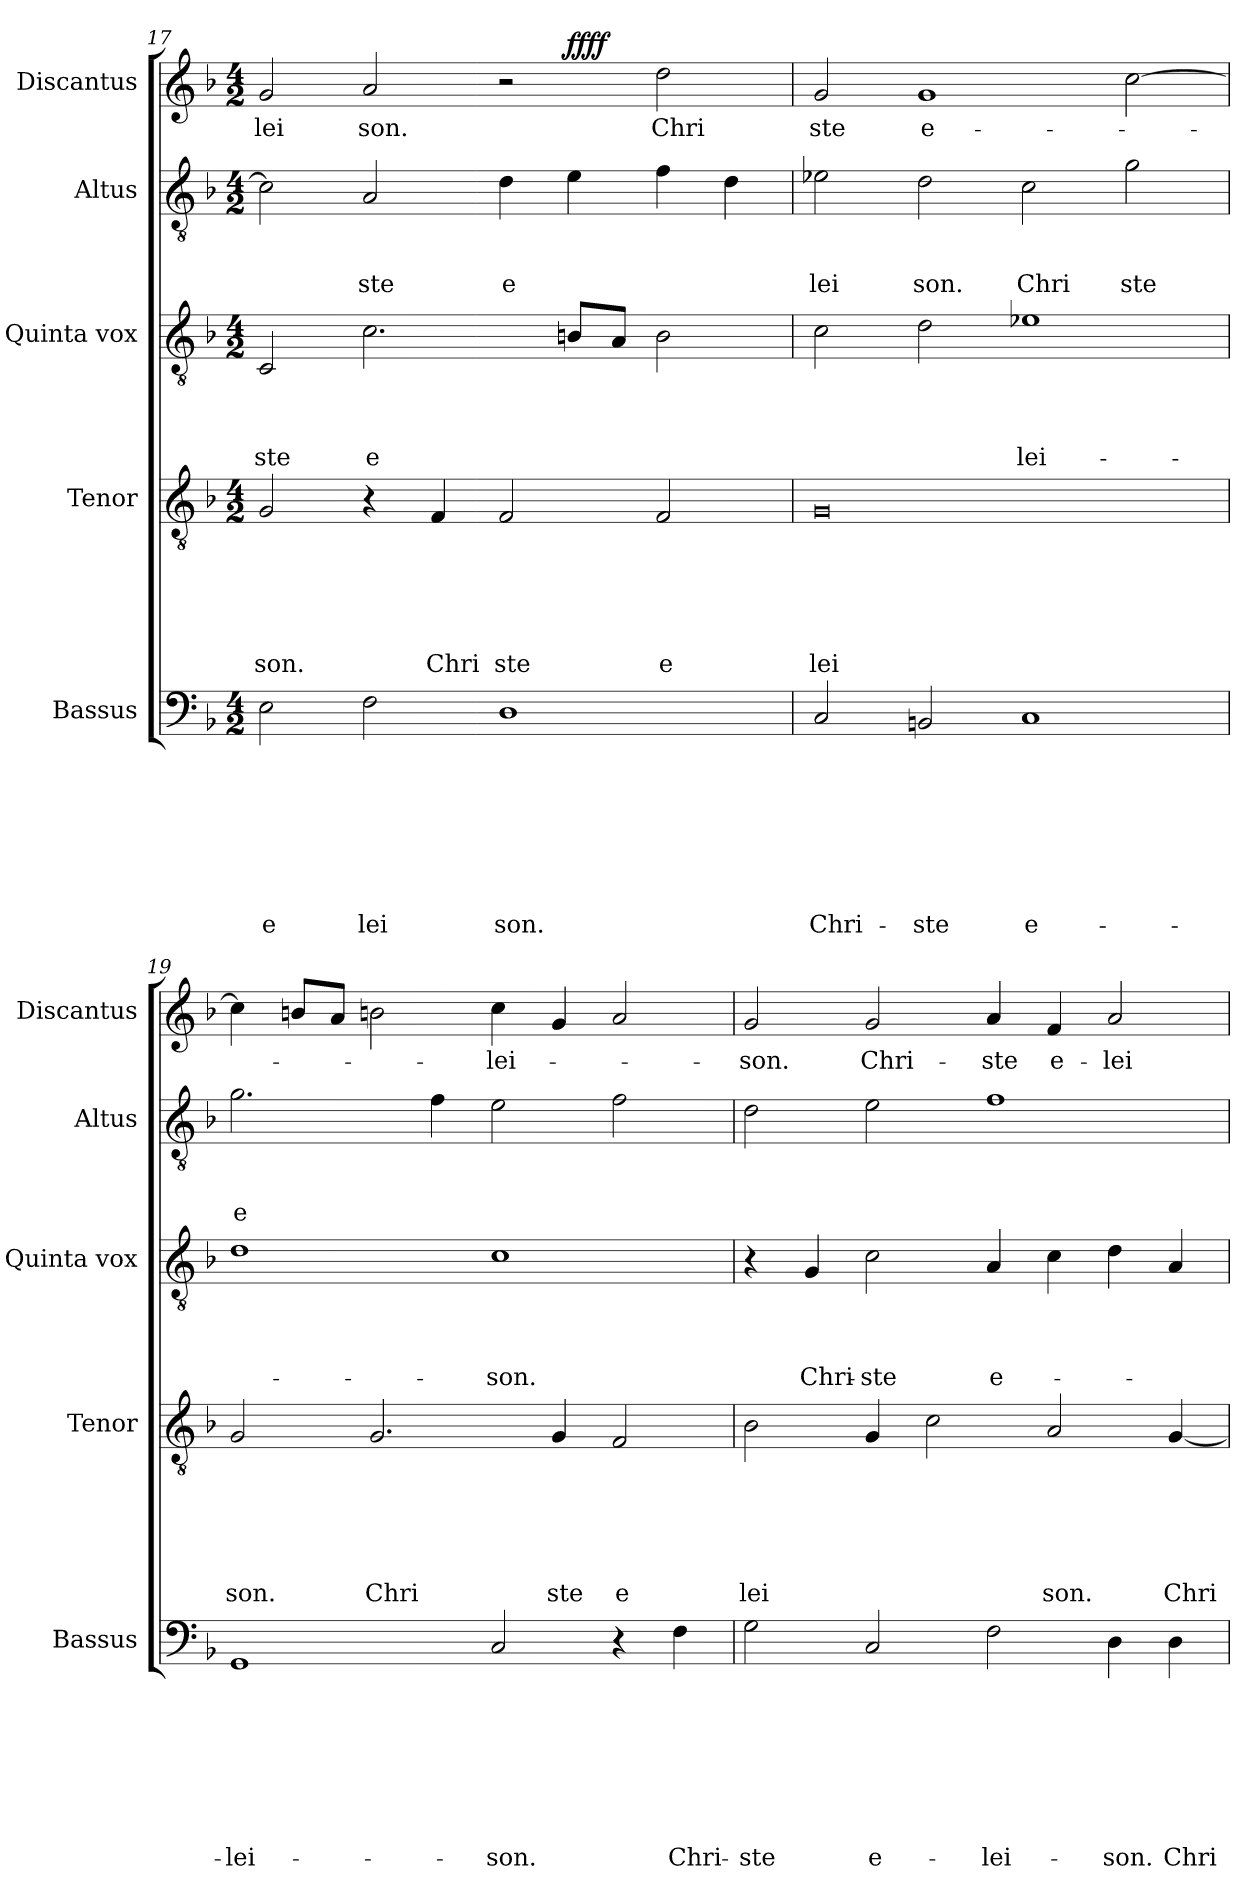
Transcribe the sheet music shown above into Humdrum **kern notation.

**kern	**text	**text	**text	**text	**text	**text	**text	**text	**kern	**text	**text	**text	**text	**text	**text	**kern	**text	**text	**text	**text	**kern	**text	**text	**text	**kern	**text	**dynam
*part5	*part5	*part5	*part5	*part5	*part5	*part5	*part5	*part5	*part4	*part4	*part4	*part4	*part4	*part4	*part4	*part3	*part3	*part3	*part3	*part3	*part2	*part2	*part2	*part2	*part1	*part1	*part1
*staff5	*staff5	*staff5	*staff5	*staff5	*staff5	*staff5	*staff5	*staff5	*staff4	*staff4	*staff4	*staff4	*staff4	*staff4	*staff4	*staff3	*staff3	*staff3	*staff3	*staff3	*staff2	*staff2	*staff2	*staff2	*staff1	*staff1	*staff1
*I"Bassus	*	*	*	*	*	*	*	*	*I"Tenor	*	*	*	*	*	*	*I"Quinta vox	*	*	*	*	*I"Altus	*	*	*	*I"Discantus	*	*
*I'Bassus	*	*	*	*	*	*	*	*	*I'Tenor	*	*	*	*	*	*	*I'Quinta vox	*	*	*	*	*I'Altus	*	*	*	*I'Discantus	*	*
*clefF4	*	*	*	*	*	*	*	*	*clefGv2	*	*	*	*	*	*	*clefGv2	*	*	*	*	*clefGv2	*	*	*	*clefG2	*	*
*ITrd-3c-5	*	*	*	*	*	*	*	*	*ITrd-3c-5	*	*	*	*	*	*	*	*	*	*	*	*ITrd-3c-5	*	*	*	*ITrd-3c-5	*	*
*k[b-e-]	*	*	*	*	*	*	*	*	*k[b-e-]	*	*	*	*	*	*	*k[b-]	*	*	*	*	*k[b-e-]	*	*	*	*k[b-e-]	*	*
*B-:	*	*	*	*	*	*	*	*	*B-:	*	*	*	*	*	*	*F:	*	*	*	*	*B-:	*	*	*	*B-:	*	*
*M4/2	*	*	*	*	*	*	*	*	*M4/2	*	*	*	*	*	*	*M4/2	*	*	*	*	*M4/2	*	*	*	*M4/2	*	*
=17	=17	=17	=17	=17	=17	=17	=17	=17	=17	=17	=17	=17	=17	=17	=17	=17	=17	=17	=17	=17	=17	=17	=17	=17	=17	=17	=17
!	!	!	!	!	!	!	!	!LO:LY:b	!	!	!	!	!	!	!LO:LY:b	!	!	!	!	!LO:LY:b	!	!	!	!	!	!LO:LY:b	!
*	*	*	*	*	*	*	*	*	*	*	*	*	*	*	*	*	*	*	*	*	*	*	*	*	*^	*	*
2A\	.	.	.	.	.	.	.	e	2c/	.	.	.	.	.	son.	2C/	.	.	.	ste	2f\]	.	.	.	2cc/	1ryy	lei	.
!	!	!	!	!	!	!	!	!LO:LY:b	!	!	!	!	!	!	!	!	!	!	!	!LO:LY:b	!	!	!	!LO:LY:b	!	!	!LO:LY:b	!
2B-\	.	.	.	.	.	.	.	lei	4r	.	.	.	.	.	.	2.c\	.	.	.	e	2d/	.	.	ste	2dd/	.	son.	.
!	!	!	!	!	!	!	!	!	!	!	!	!	!	!	!LO:LY:b	!	!	!	!	!	!	!	!	!	!	!	!	!
.	.	.	.	.	.	.	.	.	4B-/	.	.	.	.	.	Chri	.	.	.	.	.	.	.	.	.	.	.	.	.
!	!	!	!	!	!	!	!	!LO:LY:b	!	!	!	!	!	!	!LO:LY:b	!	!	!	!	!	!	!	!	!LO:LY:b	!	!	!	!
1G	.	.	.	.	.	.	.	son.	2B-/	.	.	.	.	.	ste	.	.	.	.	.	4g\	.	.	e	2r	4ryy	.	.
!	!	!	!	!	!	!	!	!	!	!	!	!	!	!	!	!	!	!	!	!	!	!	!	!	!	!	!	!LO:DY:a
.	.	.	.	.	.	.	.	.	.	.	.	.	.	.	.	8B/L	.	.	.	.	4a\	.	.	.	.	2.ryy	.	ffff
.	.	.	.	.	.	.	.	.	.	.	.	.	.	.	.	8A/J	.	.	.	.	.	.	.	.	.	.	.	.
!	!	!	!	!	!	!	!	!	!	!	!	!	!	!	!LO:LY:b	!	!	!	!	!	!	!	!	!	!	!	!LO:LY:b	!
.	.	.	.	.	.	.	.	.	2B-/	.	.	.	.	.	e	2B\	.	.	.	.	4b-\	.	.	.	2gg\	.	Chri	.
.	.	.	.	.	.	.	.	.	.	.	.	.	.	.	.	.	.	.	.	.	4g\	.	.	.	.	.	.	.
!!LO:PB:g=z
=18	=18	=18	=18	=18	=18	=18	=18	=18	=18	=18	=18	=18	=18	=18	=18	=18	=18	=18	=18	=18	=18	=18	=18	=18	=18	=18	=18	=18
!	!	!	!	!	!	!	!	!LO:LY:b	!	!	!	!	!	!	!LO:LY:b	!	!	!	!	!	!	!	!	!LO:LY:b	!	!	!LO:LY:b	!
*	*	*	*	*	*	*	*	*	*	*	*	*	*	*	*	*	*	*	*	*	*	*	*	*	*v	*v	*	*
2F/	.	.	.	.	.	.	.	Chri-	0c	.	.	.	.	.	lei	2c\	.	.	.	.	2a-X\	.	.	lei	2cc/	ste	.
!	!	!	!	!	!	!	!	!LO:LY:b	!	!	!	!	!	!	!	!	!	!	!	!	!	!	!	!LO:LY:b	!	!LO:LY:b:rj	!
2En/	.	.	.	.	.	.	.	-ste	.	.	.	.	.	.	.	2d\	.	.	.	.	2g\	.	.	son.	1cc	e-	.
!	!	!	!	!	!	!	!	!LO:LY:b	!	!	!	!	!	!	!	!	!	!	!	!LO:LY:b	!	!	!	!LO:LY:b	!	!	!
1F	.	.	.	.	.	.	.	e-	.	.	.	.	.	.	.	1e-X	.	.	.	lei-	2f\	.	.	Chri	.	.	.
!	!	!	!	!	!	!	!	!	!	!	!	!	!	!	!	!	!	!	!	!	!	!	!	!LO:LY:b	!	!	!
.	.	.	.	.	.	.	.	.	.	.	.	.	.	.	.	.	.	.	.	.	2cc\	.	.	ste	[>2ff\	.	.
=19	=19	=19	=19	=19	=19	=19	=19	=19	=19	=19	=19	=19	=19	=19	=19	=19	=19	=19	=19	=19	=19	=19	=19	=19	=19	=19	=19
!	!	!	!	!	!	!	!	!LO:LY:b	!	!	!	!	!	!	!LO:LY:b	!	!	!	!	!	!	!	!	!LO:LY:b	!	!	!
1C	.	.	.	.	.	.	.	-lei-	2c/	.	.	.	.	.	son.	1d	.	.	.	.	2.cc\	.	.	e	4ff\]	.	.
.	.	.	.	.	.	.	.	.	.	.	.	.	.	.	.	.	.	.	.	.	.	.	.	.	8een/L	.	.
.	.	.	.	.	.	.	.	.	.	.	.	.	.	.	.	.	.	.	.	.	.	.	.	.	8dd/J	.	.
!	!	!	!	!	!	!	!	!	!	!	!	!	!	!	!LO:LY:b	!	!	!	!	!	!	!	!	!	!	!	!
.	.	.	.	.	.	.	.	.	2.c/	.	.	.	.	.	Chri	.	.	.	.	.	.	.	.	.	2een\	.	.
.	.	.	.	.	.	.	.	.	.	.	.	.	.	.	.	.	.	.	.	.	4b-\	.	.	.	.	.	.
!	!	!	!	!	!	!	!	!LO:LY:b	!	!	!	!	!	!	!	!	!	!	!	!LO:LY:b	!	!	!	!	!	!LO:LY:b	!
2F/	.	.	.	.	.	.	.	-son.	.	.	.	.	.	.	.	1c	.	.	.	-son.	2a\	.	.	.	4ff\	-lei-	.
!	!	!	!	!	!	!	!	!	!	!	!	!	!	!	!LO:LY:b	!	!	!	!	!	!	!	!	!	!	!	!
.	.	.	.	.	.	.	.	.	4c/	.	.	.	.	.	ste	.	.	.	.	.	.	.	.	.	4cc/	.	.
!	!	!	!	!	!	!	!	!	!	!	!	!	!	!	!LO:LY:b	!	!	!	!	!	!	!	!	!	!	!	!
4r	.	.	.	.	.	.	.	.	2B-/	.	.	.	.	.	e	.	.	.	.	.	2b-\	.	.	.	2dd/	.	.
!	!	!	!	!	!	!	!	!LO:LY:b	!	!	!	!	!	!	!	!	!	!	!	!	!	!	!	!	!	!	!
4B-\	.	.	.	.	.	.	.	Chri-	.	.	.	.	.	.	.	.	.	.	.	.	.	.	.	.	.	.	.
=20	=20	=20	=20	=20	=20	=20	=20	=20	=20	=20	=20	=20	=20	=20	=20	=20	=20	=20	=20	=20	=20	=20	=20	=20	=20	=20	=20
!	!	!	!	!	!	!	!	!LO:LY:b	!	!	!	!	!	!	!LO:LY:b	!	!	!	!	!	!	!	!	!	!	!LO:LY:b	!
2c\	.	.	.	.	.	.	.	-ste	2e-\	.	.	.	.	.	lei	4r	.	.	.	.	2g\	.	.	.	2cc/	-son.	.
!	!	!	!	!	!	!	!	!	!	!	!	!	!	!	!	!	!	!	!	!LO:LY:b	!	!	!	!	!	!	!
.	.	.	.	.	.	.	.	.	.	.	.	.	.	.	.	4G/	.	.	.	Chri-	.	.	.	.	.	.	.
!	!	!	!	!	!	!	!	!LO:LY:b	!	!	!	!	!	!	!	!	!	!	!	!LO:LY:b	!	!	!	!	!	!LO:LY:b	!
2F/	.	.	.	.	.	.	.	e-	4c/	.	.	.	.	.	.	2c\	.	.	.	-ste	2a\	.	.	.	2cc/	Chri-	.
.	.	.	.	.	.	.	.	.	2f\	.	.	.	.	.	.	.	.	.	.	.	.	.	.	.	.	.	.
!	!	!	!	!	!	!	!	!LO:LY:b	!	!	!	!	!	!	!	!	!	!	!	!LO:LY:b	!	!	!	!	!	!LO:LY:b	!
2B-\	.	.	.	.	.	.	.	-lei-	.	.	.	.	.	.	.	4A/	.	.	.	e-	1b-	.	.	.	4dd/	-ste	.
!	!	!	!	!	!	!	!	!	!	!	!	!	!	!	!LO:LY:b	!	!	!	!	!	!	!	!	!	!	!LO:LY:b	!
.	.	.	.	.	.	.	.	.	2d/	.	.	.	.	.	son.	4c\	.	.	.	.	.	.	.	.	4b-/	e-	.
!	!	!	!	!	!	!	!	!LO:LY:b	!	!	!	!	!	!	!	!	!	!	!	!	!	!	!	!	!	!LO:LY:b	!
4G\	.	.	.	.	.	.	.	-son.	.	.	.	.	.	.	.	4d\	.	.	.	.	.	.	.	.	2dd/	-lei-	.
!	!	!	!	!	!	!	!	!LO:LY:b	!	!	!	!	!	!	!LO:LY:b	!	!	!	!	!	!	!	!	!	!	!	!
4G\	.	.	.	.	.	.	.	Chri-	[<4c/	.	.	.	.	.	Chri	4A/	.	.	.	.	.	.	.	.	.	.	.
=	=	=	=	=	=	=	=	=	=	=	=	=	=	=	=	=	=	=	=	=	=	=	=	=	=	=	=
*-	*-	*-	*-	*-	*-	*-	*-	*-	*-	*-	*-	*-	*-	*-	*-	*-	*-	*-	*-	*-	*-	*-	*-	*-	*-	*-	*-
